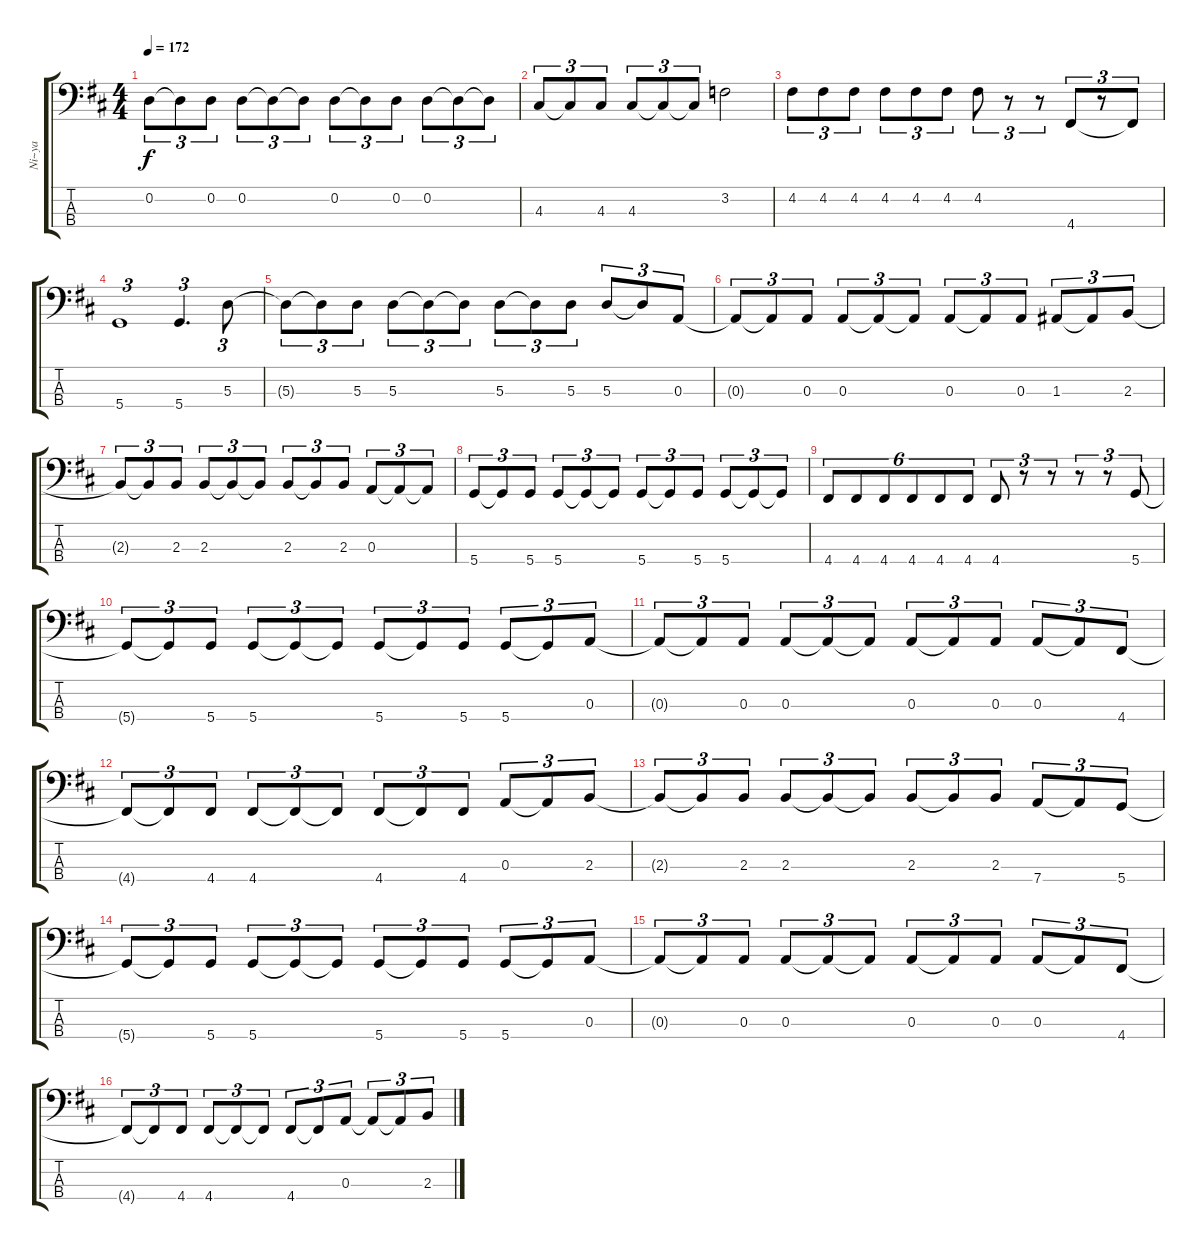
\track ("Ni~ya" "Ni~ya") {instrument electricbasspick}
\staff {score tabs}
\tuning (G2 D2 A1 D1) {hide}
\ts (4 4)
\tempo 172
\clef f4
\ks bminor
0.2.8{tu (3 2) dy f} 0.2{t}.8{tu (3 2)} 0.2.8{tu (3 2)} 0.2.8{tu (3 2)} 0.2{t}.8{tu (3 2)} 0.2{t}.8{tu (3 2)} 0.2.8{tu (3 2)} 0.2{t}.8{tu (3 2)} 0.2.8{tu (3 2)} 0.2.8{tu (3 2)} 0.2{t}.8{tu (3 2)} 0.2{t}.8{tu (3 2)} |
4.3.8{tu (3 2)} 4.3{t}.8{tu (3 2)} 4.3.8{tu (3 2)} 4.3.8{tu (3 2)} 4.3{t}.8{tu (3 2)} 4.3{t}.8{tu (3 2)} 3.2.2 |
4.2.8{tu (3 2)} 4.2.8{tu (3 2)} 4.2.8{tu (3 2)} 4.2.8{tu (3 2)} 4.2.8{tu (3 2)} 4.2.8{tu (3 2)} 4.2.8{tu (3 2)} r.8{tu (3 2)} r.8{tu (3 2)} 4.4.8{tu (3 2)} r.8{tu (3 2)} 4.4{t}.8{tu (3 2)} |
5.4.1{tu (3 2)} 5.4.4{d tu (3 2)} 5.3.8{tu (3 2)} |
5.3{t}.8{tu (3 2)} 5.3{t}.8{tu (3 2)} 5.3.8{tu (3 2)} 5.3.8{tu (3 2)} 5.3{t}.8{tu (3 2)} 5.3{t}.8{tu (3 2)} 5.3.8{tu (3 2)} 5.3{t}.8{tu (3 2)} 5.3.8{tu (3 2)} 5.3.8{tu (3 2)} 5.3{t}.8{tu (3 2)} 0.3.8{tu (3 2)} |
0.3{t}.8{tu (3 2)} 0.3{t}.8{tu (3 2)} 0.3.8{tu (3 2)} 0.3.8{tu (3 2)} 0.3{t}.8{tu (3 2)} 0.3{t}.8{tu (3 2)} 0.3.8{tu (3 2)} 0.3{t}.8{tu (3 2)} 0.3.8{tu (3 2)} 1.3.8{tu (3 2)} 1.3{t}.8{tu (3 2)} 2.3.8{tu (3 2)} |
2.3{t}.8{tu (3 2)} 2.3{t}.8{tu (3 2)} 2.3.8{tu (3 2)} 2.3.8{tu (3 2)} 2.3{t}.8{tu (3 2)} 2.3{t}.8{tu (3 2)} 2.3.8{tu (3 2)} 2.3{t}.8{tu (3 2)} 2.3.8{tu (3 2)} 0.3.8{tu (3 2)} 0.3{t}.8{tu (3 2)} 0.3{t}.8{tu (3 2)} |
5.4.8{tu (3 2)} 5.4{t}.8{tu (3 2)} 5.4.8{tu (3 2)} 5.4.8{tu (3 2)} 5.4{t}.8{tu (3 2)} 5.4{t}.8{tu (3 2)} 5.4.8{tu (3 2)} 5.4{t}.8{tu (3 2)} 5.4.8{tu (3 2)} 5.4.8{tu (3 2)} 5.4{t}.8{tu (3 2)} 5.4{t}.8{tu (3 2)} |
4.4.8{tu (6 4)} 4.4.8{tu (6 4)} 4.4.8{tu (6 4)} 4.4.8{tu (6 4)} 4.4.8{tu (6 4)} 4.4.8{tu (6 4)} 4.4.8{tu (3 2)} r.8{tu (3 2)} r.8{tu (3 2)} r.8{tu (3 2)} r.8{tu (3 2)} 5.4.8{tu (3 2)} |
5.4{t}.8{tu (3 2)} 5.4{t}.8{tu (3 2)} 5.4.8{tu (3 2)} 5.4.8{tu (3 2)} 5.4{t}.8{tu (3 2)} 5.4{t}.8{tu (3 2)} 5.4.8{tu (3 2)} 5.4{t}.8{tu (3 2)} 5.4.8{tu (3 2)} 5.4.8{tu (3 2)} 5.4{t}.8{tu (3 2)} 0.3.8{tu (3 2)} |
0.3{t}.8{tu (3 2)} 0.3{t}.8{tu (3 2)} 0.3.8{tu (3 2)} 0.3.8{tu (3 2)} 0.3{t}.8{tu (3 2)} 0.3{t}.8{tu (3 2)} 0.3.8{tu (3 2)} 0.3{t}.8{tu (3 2)} 0.3.8{tu (3 2)} 0.3.8{tu (3 2)} 0.3{t}.8{tu (3 2)} 4.4.8{tu (3 2)} |
4.4{t}.8{tu (3 2)} 4.4{t}.8{tu (3 2)} 4.4.8{tu (3 2)} 4.4.8{tu (3 2)} 4.4{t}.8{tu (3 2)} 4.4{t}.8{tu (3 2)} 4.4.8{tu (3 2)} 4.4{t}.8{tu (3 2)} 4.4.8{tu (3 2)} 0.3.8{tu (3 2)} 0.3{t}.8{tu (3 2)} 2.3.8{tu (3 2)} |
2.3{t}.8{tu (3 2)} 2.3{t}.8{tu (3 2)} 2.3.8{tu (3 2)} 2.3.8{tu (3 2)} 2.3{t}.8{tu (3 2)} 2.3{t}.8{tu (3 2)} 2.3.8{tu (3 2)} 2.3{t}.8{tu (3 2)} 2.3.8{tu (3 2)} 7.4.8{tu (3 2)} 7.4{t}.8{tu (3 2)} 5.4.8{tu (3 2)} |
5.4{t}.8{tu (3 2)} 5.4{t}.8{tu (3 2)} 5.4.8{tu (3 2)} 5.4.8{tu (3 2)} 5.4{t}.8{tu (3 2)} 5.4{t}.8{tu (3 2)} 5.4.8{tu (3 2)} 5.4{t}.8{tu (3 2)} 5.4.8{tu (3 2)} 5.4.8{tu (3 2)} 5.4{t}.8{tu (3 2)} 0.3.8{tu (3 2)} |
0.3{t}.8{tu (3 2)} 0.3{t}.8{tu (3 2)} 0.3.8{tu (3 2)} 0.3.8{tu (3 2)} 0.3{t}.8{tu (3 2)} 0.3{t}.8{tu (3 2)} 0.3.8{tu (3 2)} 0.3{t}.8{tu (3 2)} 0.3.8{tu (3 2)} 0.3.8{tu (3 2)} 0.3{t}.8{tu (3 2)} 4.4.8{tu (3 2)} |
4.4{t}.8{tu (3 2)} 4.4{t}.8{tu (3 2)} 4.4.8{tu (3 2)} 4.4.8{tu (3 2)} 4.4{t}.8{tu (3 2)} 4.4{t}.8{tu (3 2)} 4.4.8{tu (3 2)} 4.4{t}.8{tu (3 2)} 0.3.8{tu (3 2)} 0.3{t}.8{tu (3 2)} 0.3{t}.8{tu (3 2)} 2.3.8{tu (3 2)}
